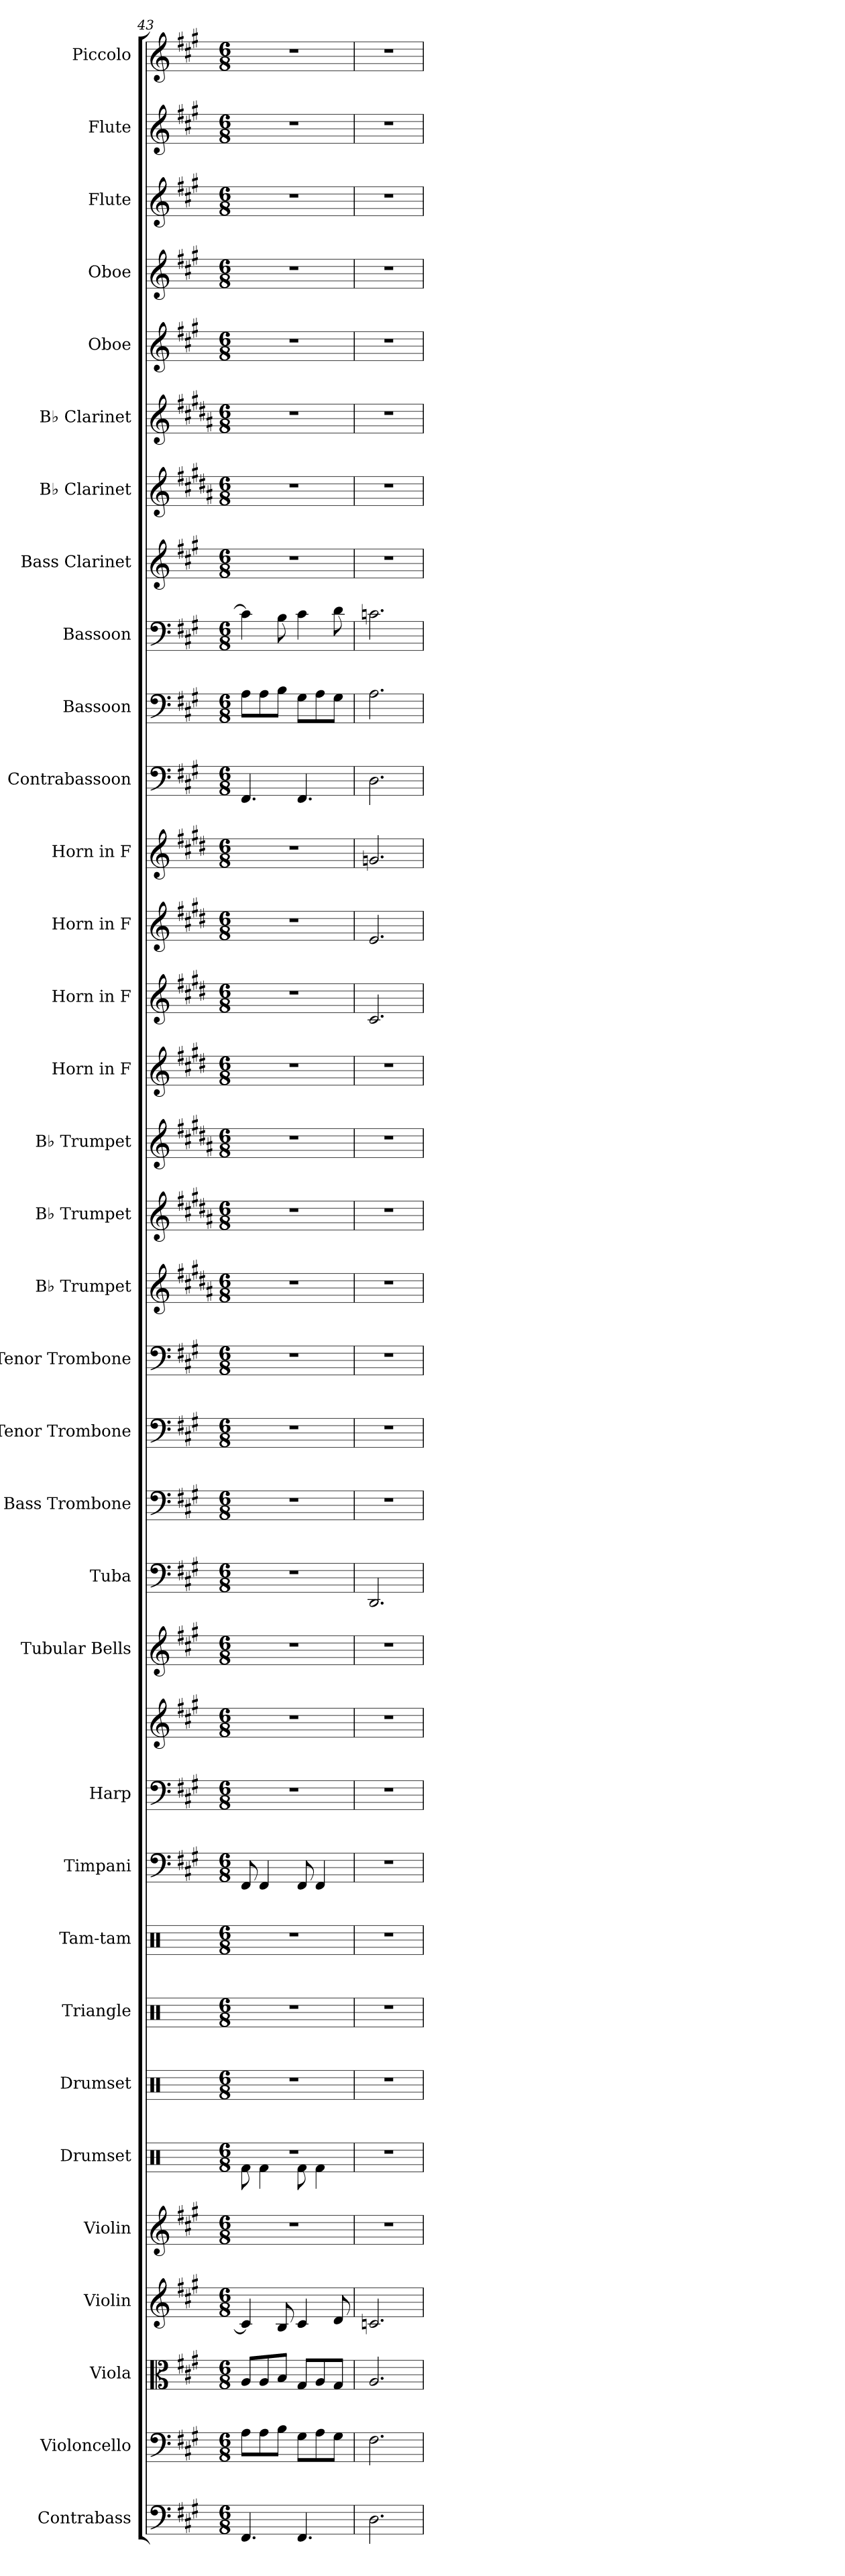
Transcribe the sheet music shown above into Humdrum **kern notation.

**kern	**kern	**kern	**kern	**kern	**kern	**kern	**kern	**kern	**kern	**kern	**kern	**kern	**kern	**kern	**kern	**kern	**kern	**kern	**kern	**kern	**kern	**kern	**kern	**kern	**kern	**kern	**kern	**kern	**kern	**kern	**kern	**kern	**kern	**kern
*part34	*part33	*part32	*part31	*part30	*part29	*part28	*part27	*part26	*part25	*part24	*part24	*part23	*part22	*part21	*part20	*part19	*part18	*part17	*part16	*part15	*part14	*part13	*part12	*part11	*part10	*part9	*part8	*part7	*part6	*part5	*part4	*part3	*part2	*part1
*staff35	*staff34	*staff33	*staff32	*staff31	*staff30	*staff29	*staff28	*staff27	*staff26	*staff25	*staff24	*staff23	*staff22	*staff21	*staff20	*staff19	*staff18	*staff17	*staff16	*staff15	*staff14	*staff13	*staff12	*staff11	*staff10	*staff9	*staff8	*staff7	*staff6	*staff5	*staff4	*staff3	*staff2	*staff1
*I"Contrabass	*I"Violoncello	*I"Viola	*I"Violin	*I"Violin	*I"Drumset	*I"Drumset	*I"Triangle	*I"Tam-tam	*I"Timpani	*I"Harp	*	*I"Tubular Bells	*I"Tuba	*I"Bass Trombone	*I"Tenor Trombone	*I"Tenor Trombone	*I"B♭ Trumpet	*I"B♭ Trumpet	*I"B♭ Trumpet	*I"Horn in F	*I"Horn in F	*I"Horn in F	*I"Horn in F	*I"Contrabassoon	*I"Bassoon	*I"Bassoon	*I"Bass Clarinet	*I"B♭ Clarinet	*I"B♭ Clarinet	*I"Oboe	*I"Oboe	*I"Flute	*I"Flute	*I"Piccolo
*I'Cb.	*I'Vc.	*I'Vla.	*I'Vln.	*I'Vln.	*I'Drs.	*I'Drs.	*I'Trgl.	*I'Tam-tam	*I'Timp.	*I'Hrp.	*	*I'Tu. Be.	*I'Tba.	*I'B. Tbn.	*I'T. Tbn.	*I'T. Tbn.	*I'B♭ Tpt.	*I'B♭ Tpt.	*I'B♭ Tpt.	*	*	*	*	*I'Cbsn.	*I'Bsn.	*I'Bsn.	*I'B. Cl.	*I'B♭ Cl.	*I'B♭ Cl.	*I'Ob.	*I'Ob.	*I'Fl.	*I'Fl.	*I'Picc.
*clefF4	*clefF4	*clefC3	*clefG2	*clefG2	*clefX	*clefX	*clefX	*clefX	*clefF4	*clefF4	*clefG2	*clefG2	*clefF4	*clefF4	*clefF4	*clefF4	*clefG2	*clefG2	*clefG2	*clefG2	*clefG2	*clefG2	*clefG2	*clefF4	*clefF4	*clefF4	*clefG2	*clefG2	*clefG2	*clefG2	*clefG2	*clefG2	*clefG2	*clefG2
*ITrd7c12	*	*	*	*	*	*	*	*	*	*	*	*	*	*	*	*	*ITrd1c2	*ITrd1c2	*ITrd1c2	*ITrd4c7	*ITrd4c7	*ITrd4c7	*ITrd4c7	*ITrd7c12	*	*	*ITrd8c14	*ITrd1c2	*ITrd1c2	*	*	*	*	*ITrd-7c-12
*k[f#c#g#]	*k[f#c#g#]	*k[f#c#g#]	*k[f#c#g#]	*k[f#c#g#]	*k[]	*k[]	*k[]	*k[]	*k[f#c#g#]	*k[f#c#g#]	*k[f#c#g#]	*k[f#c#g#]	*k[f#c#g#]	*k[f#c#g#]	*k[f#c#g#]	*k[f#c#g#]	*k[f#c#g#]	*k[f#c#g#]	*k[f#c#g#]	*k[f#c#g#]	*k[f#c#g#]	*k[f#c#g#]	*k[f#c#g#]	*k[f#c#g#]	*k[f#c#g#]	*k[f#c#g#]	*k[f#c#g#]	*k[f#c#g#]	*k[f#c#g#]	*k[f#c#g#]	*k[f#c#g#]	*k[f#c#g#]	*k[f#c#g#]	*k[f#c#g#]
*M6/8	*M6/8	*M6/8	*M6/8	*M6/8	*M6/8	*M6/8	*M6/8	*M6/8	*M6/8	*M6/8	*M6/8	*M6/8	*M6/8	*M6/8	*M6/8	*M6/8	*M6/8	*M6/8	*M6/8	*M6/8	*M6/8	*M6/8	*M6/8	*M6/8	*M6/8	*M6/8	*M6/8	*M6/8	*M6/8	*M6/8	*M6/8	*M6/8	*M6/8	*M6/8
=43	=43	=43	=43	=43	=43	=43	=43	=43	=43	=43	=43	=43	=43	=43	=43	=43	=43	=43	=43	=43	=43	=43	=43	=43	=43	=43	=43	=43	=43	=43	=43	=43	=43	=43
*	*	*	*	*	*^	*	*	*	*	*	*	*	*	*	*	*	*	*	*	*	*	*	*	*	*	*	*	*	*	*	*	*	*	*
4.FFF#/	8A\L	8A/L	4c#/]	2.r	2.r	8Rf\	2.r	2.r	2.r	8FF#/	2.r	2.r	2.r	2.r	2.r	2.r	2.r	2.r	2.r	2.r	2.r	2.r	2.r	2.r	4.FFF#/	8A\L	4c#\]	2.r	2.r	2.r	2.r	2.r	2.r	2.r	2.r
.	8A\	8A/	.	.	.	4Rf\	.	.	.	4FF#/	.	.	.	.	.	.	.	.	.	.	.	.	.	.	.	8A\	.	.	.	.	.	.	.	.	.
.	8B\J	8B/J	8B/	.	.	.	.	.	.	.	.	.	.	.	.	.	.	.	.	.	.	.	.	.	.	8B\J	8B\	.	.	.	.	.	.	.	.
4.FFF#/	8G#\L	8G#/L	4c#/	.	.	8Rf\	.	.	.	8FF#/	.	.	.	.	.	.	.	.	.	.	.	.	.	.	4.FFF#/	8G#\L	4c#\	.	.	.	.	.	.	.	.
.	8A\	8A/	.	.	.	4Rf\	.	.	.	4FF#/	.	.	.	.	.	.	.	.	.	.	.	.	.	.	.	8A\	.	.	.	.	.	.	.	.	.
.	8G#\J	8G#/J	8d/	.	.	.	.	.	.	.	.	.	.	.	.	.	.	.	.	.	.	.	.	.	.	8G#\J	8d\	.	.	.	.	.	.	.	.
*	*	*	*	*	*v	*v	*	*	*	*	*	*	*	*	*	*	*	*	*	*	*	*	*	*	*	*	*	*	*	*	*	*	*	*	*
=44	=44	=44	=44	=44	=44	=44	=44	=44	=44	=44	=44	=44	=44	=44	=44	=44	=44	=44	=44	=44	=44	=44	=44	=44	=44	=44	=44	=44	=44	=44	=44	=44	=44	=44
2.DD\	2.F#\	2.A/	2.cn/	2.r	2.r	2.r	2.r	2.r	2.r	2.r	2.r	2.r	2.DD/	2.r	2.r	2.r	2.r	2.r	2.r	2.r	2.F#/	2.A/	2.cn/	2.DD\	2.A\	2.cn\	2.r	2.r	2.r	2.r	2.r	2.r	2.r	2.r
=	=	=	=	=	=	=	=	=	=	=	=	=	=	=	=	=	=	=	=	=	=	=	=	=	=	=	=	=	=	=	=	=	=	=
*-	*-	*-	*-	*-	*-	*-	*-	*-	*-	*-	*-	*-	*-	*-	*-	*-	*-	*-	*-	*-	*-	*-	*-	*-	*-	*-	*-	*-	*-	*-	*-	*-	*-	*-
